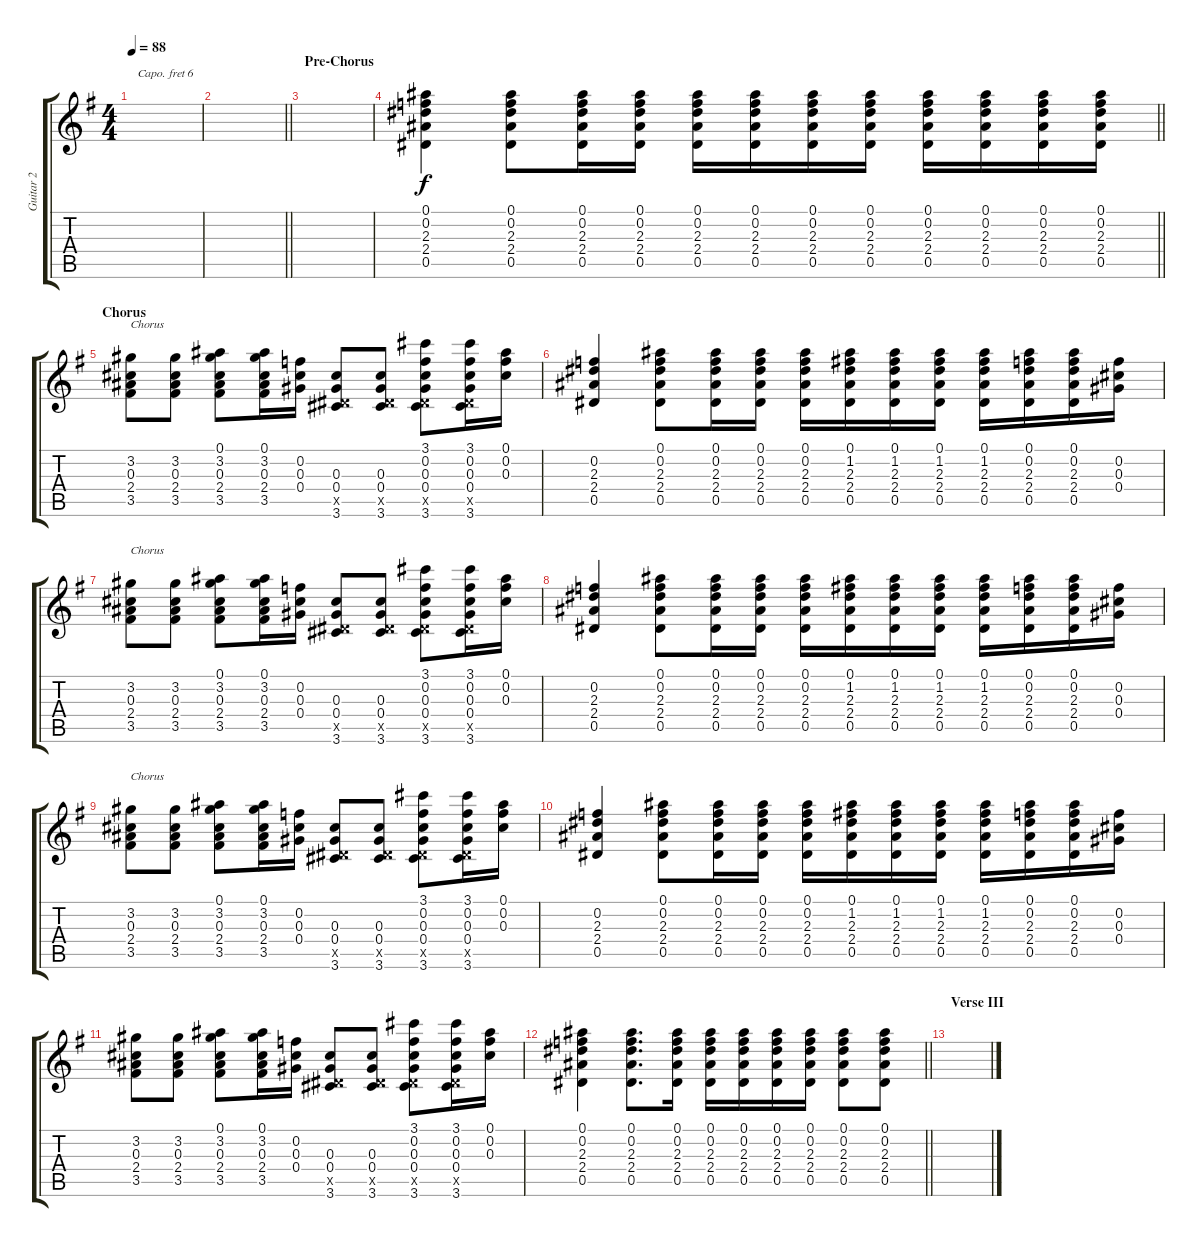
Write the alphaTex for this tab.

\track ("Guitar 2" "Guitar 2") {instrument acousticguitarsteel}
\staff {score tabs}
\capo 6
\tuning (E4 B3 G3 D3 A2 E2) {hide}
\ts (4 4)
\tempo 88
\clef g2
\ks g
|
\barLineRight lightlight
|
\section ("" "Pre-Chorus")
|
\barLineRight lightlight
(0.1 0.2 2.3 2.4 0.5).4 (0.1 0.2 2.3 2.4 0.5).8 (0.1 0.2 2.3 2.4 0.5).16 (0.1 0.2 2.3 2.4 0.5).16 (0.1 0.2 2.3 2.4 0.5).16 (0.1 0.2 2.3 2.4 0.5).16 (0.1 0.2 2.3 2.4 0.5).16 (0.1 0.2 2.3 2.4 0.5).16 (0.1 0.2 2.3 2.4 0.5).16 (0.1 0.2 2.3 2.4 0.5).16 (0.1 0.2 2.3 2.4 0.5).16 (0.1 0.2 2.3 2.4 0.5).16 |
\section ("" "Chorus")
(3.2 0.3 2.4 3.5).8{txt "Chorus"} (3.2 0.3 2.4 3.5).8 (0.1 3.2 0.3 2.4 3.5).8 (0.1 3.2 0.3 2.4 3.5).16 (0.2 0.3 0.4).16 (0.3 0.4 0.5{x} 3.6).8 (0.3 0.4 0.5{x} 3.6).8 (3.1 0.2 0.3 0.4 0.5{x} 3.6).8 (3.1 0.2 0.3 0.4 0.5{x} 3.6).16 (0.1 0.2 0.3).16 |
(0.2 2.3 2.4 0.5).4 (0.1 0.2 2.3 2.4 0.5).8 (0.1 0.2 2.3 2.4 0.5).16 (0.1 0.2 2.3 2.4 0.5).16 (0.1 0.2 2.3 2.4 0.5).16 (0.1 1.2 2.3 2.4 0.5).16 (0.1 1.2 2.3 2.4 0.5).16 (0.1 1.2 2.3 2.4 0.5).16 (0.1 1.2 2.3 2.4 0.5).16 (0.1 0.2 2.3 2.4 0.5).16 (0.1 0.2 2.3 2.4 0.5).16 (0.2 0.3 0.4).16 |
(3.2 0.3 2.4 3.5).8{txt "Chorus"} (3.2 0.3 2.4 3.5).8 (0.1 3.2 0.3 2.4 3.5).8 (0.1 3.2 0.3 2.4 3.5).16 (0.2 0.3 0.4).16 (0.3 0.4 0.5{x} 3.6).8 (0.3 0.4 0.5{x} 3.6).8 (3.1 0.2 0.3 0.4 0.5{x} 3.6).8 (3.1 0.2 0.3 0.4 0.5{x} 3.6).16 (0.1 0.2 0.3).16 |
(0.2 2.3 2.4 0.5).4 (0.1 0.2 2.3 2.4 0.5).8 (0.1 0.2 2.3 2.4 0.5).16 (0.1 0.2 2.3 2.4 0.5).16 (0.1 0.2 2.3 2.4 0.5).16 (0.1 1.2 2.3 2.4 0.5).16 (0.1 1.2 2.3 2.4 0.5).16 (0.1 1.2 2.3 2.4 0.5).16 (0.1 1.2 2.3 2.4 0.5).16 (0.1 0.2 2.3 2.4 0.5).16 (0.1 0.2 2.3 2.4 0.5).16 (0.2 0.3 0.4).16 |
(3.2 0.3 2.4 3.5).8{txt "Chorus"} (3.2 0.3 2.4 3.5).8 (0.1 3.2 0.3 2.4 3.5).8 (0.1 3.2 0.3 2.4 3.5).16 (0.2 0.3 0.4).16 (0.3 0.4 0.5{x} 3.6).8 (0.3 0.4 0.5{x} 3.6).8 (3.1 0.2 0.3 0.4 0.5{x} 3.6).8 (3.1 0.2 0.3 0.4 0.5{x} 3.6).16 (0.1 0.2 0.3).16 |
(0.2 2.3 2.4 0.5).4 (0.1 0.2 2.3 2.4 0.5).8 (0.1 0.2 2.3 2.4 0.5).16 (0.1 0.2 2.3 2.4 0.5).16 (0.1 0.2 2.3 2.4 0.5).16 (0.1 1.2 2.3 2.4 0.5).16 (0.1 1.2 2.3 2.4 0.5).16 (0.1 1.2 2.3 2.4 0.5).16 (0.1 1.2 2.3 2.4 0.5).16 (0.1 0.2 2.3 2.4 0.5).16 (0.1 0.2 2.3 2.4 0.5).16 (0.2 0.3 0.4).16 |
(3.2 0.3 2.4 3.5).8 (3.2 0.3 2.4 3.5).8 (0.1 3.2 0.3 2.4 3.5).8 (0.1 3.2 0.3 2.4 3.5).16 (0.2 0.3 0.4).16 (0.3 0.4 0.5{x} 3.6).8 (0.3 0.4 0.5{x} 3.6).8 (3.1 0.2 0.3 0.4 0.5{x} 3.6).8 (3.1 0.2 0.3 0.4 0.5{x} 3.6).16 (0.1 0.2 0.3).16 |
\barLineRight lightlight
(0.1 0.2 2.3 2.4 0.5).4 (0.1 0.2 2.3 2.4 0.5).8{d} (0.1 0.2 2.3 2.4 0.5).16 (0.1 0.2 2.3 2.4 0.5).16 (0.1 0.2 2.3 2.4 0.5).16 (0.1 0.2 2.3 2.4 0.5).16 (0.1 0.2 2.3 2.4 0.5).16 (0.1 0.2 2.3 2.4 0.5).8 (0.1 0.2 2.3 2.4 0.5).8 |
\section ("" "Verse III")
